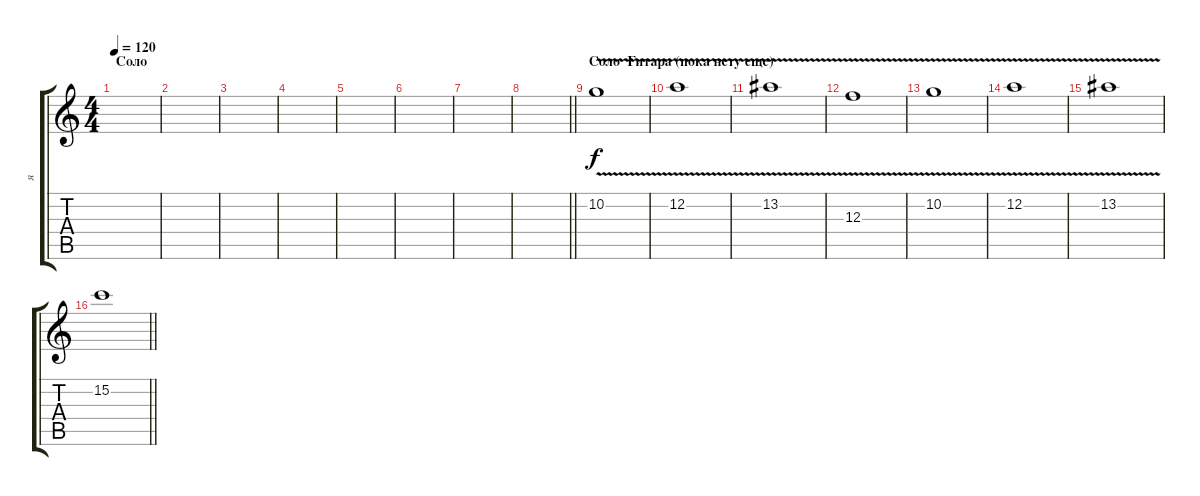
\track ("я" "я") {instrument distortionguitar}
\staff {score tabs}
\tuning (D4 A3 F3 C3 G2 C2) {hide}
\ts (4 4)
\section ("" "Соло")
\tempo 120
\clef g2
\ks c
|
|
|
|
|
|
|
\barLineRight lightlight
|
\section ("" "Соло  Гитара (пока нету еще)")
10.2{v}.1 |
12.2{v}.1 |
13.2{v}.1 |
12.3{v}.1 |
10.2{v}.1 |
12.2{v}.1 |
13.2{v}.1 |
\barLineRight lightlight
15.2.1
